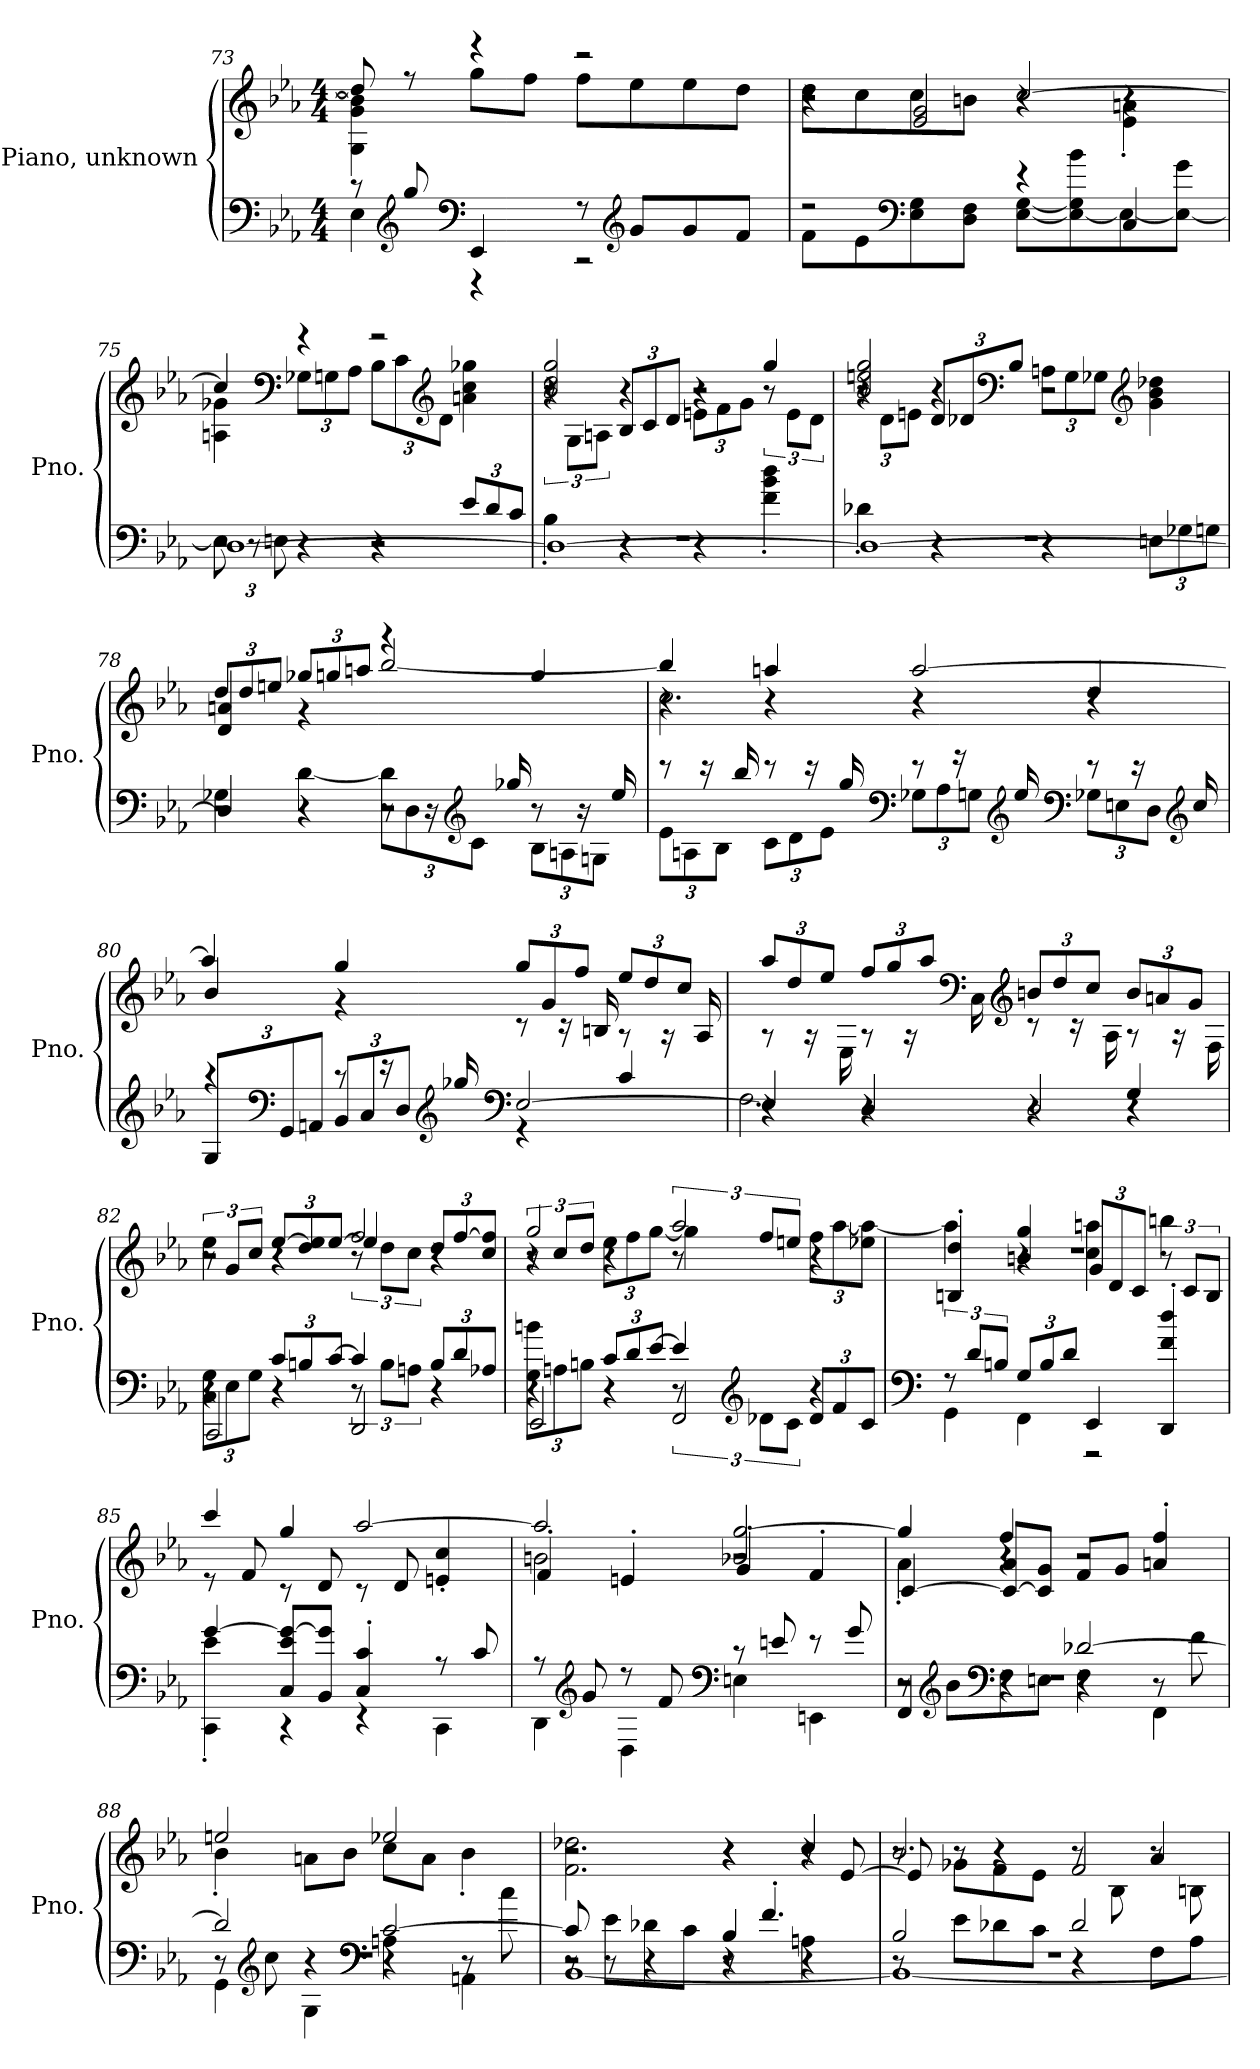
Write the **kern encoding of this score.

**kern	**kern
*part1	*part1
*staff2	*staff1
*I"Piano, unknown	*
*I'Pno.	*
*clefF4	*clefG2
*k[b-e-a-]	*k[b-e-a-]
*M4/4	*M4/4
=73	=73
*^	*^
8r	4E-\	8dd/]	4G\ 4g\ 4b-\]
*clefG2	*	*	*
8gg/	.	8r	.
*clefF4	*	*	*
4EE-/	4r	4r	8gg\L
.	.	.	8ff\J
8r	2r	2r	8ff\L
*clefG2	*	*	*
8g/L	.	.	8ee-\
8g/	.	.	8ee-\
8f/J	.	.	8dd\J
!!LO:LB:g=z
=74	=74	=74	=74
*	*	*	*^
2r	8f\L	2r	8dd\L	4r
.	8e-\	.	8cc\	.
*clefF4	*	*	*	*
.	8E-\ 8G\	.	8cc\	2e-/ 2g/
.	8D\ 8F\J	.	8bn\J	.
4r	[8E-\ [8G\L	[2cc/	4r	.
.	8E-\_ 8G\] 8b-\	.	.	.
4C/	8E-\_	.	4e-\' 4an\'	4r
.	8E-\_ 8g\J	.	.	.
*	*	*	*v	*v
=75	=75	=75	=75
*	*^	*	*
2r	12E-\]	[1D	4cc/]	4An\ 4g-X\
.	12r	.	.	.
.	12En\	.	.	.
*	*	*	*clefF4	*
*	*	*	*	*Xbrackettup
.	4r	.	4r	12G-X\L
.	.	.	.	12Gn\
.	.	.	.	12A\J
4r	2r	.	2r	12B-\L
.	.	.	.	12c\
*	*	*	*clefG2	*
.	.	.	.	12d\J
*Xbrackettup	*	*	*	*
12e-/L	.	.	.	4an\ 4cc\ 4gg-X\
12d/	.	.	.	.
12c/J	.	.	.	.
!!LO:LB:g=z
=76	=76	=76	=76	=76
*	*	*	*	*brackettup
*	*	*	*	*^
1r	4B-'\	1D_	2b-/ 2dd/ 2gg/	12r	4r
.	.	.	.	12G\L	.
.	.	.	.	12An\J	.
*	*	*	*	*	*Xbrackettup
.	4r	.	.	4r	12B-/L
.	.	.	.	.	12c/
.	.	.	.	.	12d/J
.	4r	.	4r	12en\L	2r
.	.	.	.	12f\	.
.	.	.	.	12g\J	.
*	*	*	*	*brackettup	*
.	4f\' 4b-\' 4dd\'	.	4gg/	12r	.
.	.	.	.	12e\L	.
.	.	.	.	12d\J	.
=77	=77	=77	=77	=77	=77
1r	4d-X'\	1D_	2b-/ 2een/ 2gg/	12r	4r
.	.	.	.	12d\L	.
.	.	.	.	12en\J	.
*	*	*	*	*	*Xbrackettup
.	4r	.	.	4r	12d/L
.	.	.	.	.	12d-X/
*	*	*	*clefF4	*	*
.	.	.	.	.	12B-/J
.	4r	.	2r	12An\L	2r
.	.	.	.	12G\	.
.	.	.	.	12G-X\J	.
*	*	*	*clefG2	*	*
.	12En\L	.	.	4g\ 4b-\ 4dd-X\	.
.	12G-X\	.	.	.	.
.	12Gn\J	.	.	.	.
*	*	*	*	*v	*v
!!LO:LB:g=z
=78	=78	=78	=78	=78
2r	4G-X\	4D/]	12dd/L	4d/ 4an/
.	.	.	12dd/	.
.	.	.	12een/J	.
.	[4d\	4r	12gg-X/L	4r
.	.	.	12ggn/	.
.	.	.	12aan/J	.
8r	12d\L]	2r	4r	[2bb-/
.	12D\	.	.	.
16r	.	.	.	.
*clefG2	*	*	*	*
.	12c\J	.	.	.
16gg-X/	.	.	.	.
8r	12B-\L	.	4gg/	.
.	12An\	.	.	.
16r	.	.	.	.
.	12Gn\J	.	.	.
16ee-/	.	.	.	.
*	*v	*v	*	*
!!LO:LB:g=z
=79	=79	=79	=79
*	*	*	*^
8r	12e-\L	4r	2.cc\	4bb-/]
.	12An\	.	.	.
16r	.	.	.	.
.	12B-\J	.	.	.
16bb-/	.	.	.	.
8r	12c\L	4aan/	.	4r
.	12d\	.	.	.
16r	.	.	.	.
.	12e-\J	.	.	.
16gg/	.	.	.	.
*clefF4	*	*	*	*
8r	12G-X\L	4r	.	[2aa/
.	12A\	.	.	.
16r	.	.	.	.
.	12Gn\J	.	.	.
*clefG2	*	*	*	*
16ee-/	.	.	.	.
*clefF4	*	*	*	*
8r	12G-X\L	4dd/	4r	.
.	12En\	.	.	.
16r	.	.	.	.
.	12D\J	.	.	.
*clefG2	*	*	*	*
16cc/	.	.	.	.
*	*	*	*v	*v
!!LO:PB:g=z
=80	=80	=80	=80
4r	12G/L	4b-/	4aa/]
*clefF4	*	*	*
.	12GG/	.	.
.	12AAn/J	.	.
8r	12BB-/L	4gg/	4r
.	12C/	.	.
16r	.	.	.
.	12D/J	.	.
*clefG2	*	*	*
16gg-X/	.	.	.
*clefF4	*	*	*
[2E-/	4r	12gg/L	8r
.	.	12g/	.
.	.	.	16r
.	.	12ff/J	.
.	.	.	16Bn/
.	4c/	12ee-/L	8r
.	.	12dd/	.
.	.	.	16r
.	.	12cc/J	.
.	.	.	16A-/
!!LO:LB:g=z	!!
=81	=81	=81	=81
*	*^	*	*
4E-/]	2.F\	4r	12aa-/L	8r
.	.	.	12dd/	.
.	.	.	.	16r
.	.	.	12ee-/J	.
.	.	.	.	16E-\
4r	.	4D/	12ff/L	8r
.	.	.	12gg/	.
.	.	.	.	16r
.	.	.	12aa-/J	.
*	*	*	*clefF4	*
.	.	.	.	16C\
*	*	*	*clefG2	*
2D/	.	4r	12bn/L	8r
.	.	.	12dd/	.
.	.	.	.	16r
.	.	.	12cc/J	.
.	.	.	.	16A-\
.	4r	4G/	12b/L	8r
.	.	.	12an/	.
.	.	.	.	16r
.	.	.	12g/J	.
.	.	.	.	16F\
=82	=82	=82	=82	=82
*	*	*	*	*^
*	*	*	*	*	*brackettup
4r	12C\ 12G\L	2CC/	2r	4ee-\	12r
.	12E-\	.	.	.	12g/L
.	12G\J	.	.	.	12cc/J
*	*	*	*	*	*Xbrackettup
12c/L	4r	.	.	4r	[12ee-/L
12Bn/	.	.	.	.	12dd/ 12ee-/]
[12c/J	.	.	.	.	[12ee-/J
*	*brackettup	*	*	*brackettup	*
4c/]	12r	2DD/	2ff/	12r	4ee-/]
.	12B\L	.	.	12dd\L	.
.	12An\J	.	.	12cc\J	.
*Xbrackettup	*	*	*	*	*Xbrackettup
12B/L	4r	.	.	4r	12dd/L
12d/	.	.	.	.	[12ff/
12A-X/J	.	.	.	.	12cc/ 12ff/]J
!!LO:LB:g=z	!!	!!
=83	=83	=83	=83	=83	=83
*	*	*	*	*	*brackettup
4r	12G\ 12bn\L	2EE-/	2gg/	4r	12r
.	12An\	.	.	.	12cc/L
.	12Bn\J	.	.	.	12dd/J
*	*	*	*	*Xbrackettup	*
12c/L	4r	.	.	12ee-\L	4r
12d/	.	.	.	12ff\	.
[12e-/J	.	.	.	[12gg\J	.
*	*brackettup	*	*	*	*brackettup
4e-/]	12r	2FF/	2aa-/	4gg\]	12r
*clefG2	*	*	*	*	*
.	12d-X\L	.	.	.	12ff/L
.	12c\J	.	.	.	12een/J
*Xbrackettup	*	*	*	*Xbrackettup	*
12d-/L	4r	.	.	12ff\L	4r
12f/	.	.	.	[12aa-\	.
12c/J	.	.	.	12ee-X\ 12aa-\_J	.
*v	*v	*v	*	*	*
=84	=84	=84	=84
*clefF4	*	*	*
*brackettup	*	*	*
*^	*	*	*
12r	4GG\	1r	4aa-\]	4Bn/' 4dd/'
12d/L	.	.	.	.
12Bn/J	.	.	.	.
*Xbrackettup	*	*	*	*
12G/L	4FF\	.	4r	4bn/ 4gg/
12B/	.	.	.	.
12d/J	.	.	.	.
4EE-/	2r	.	4cc\ 4aan\	12g/L
.	.	.	.	12d/
.	.	.	.	12c/J
*	*	*	*	*brackettup
4DD/' 4f/' 4dd/'	.	.	4bbn\	12r
.	.	.	.	12c/L
.	.	.	.	12B/J
*	*	*	*v	*v
!!LO:LB:g=z
=85	=85	=85	=85
[4g/	4CC\' 4e-\'	4ccc/	8r
.	.	.	8f/
8C/ 8e-/ 8g/_L	4r	4gg/	8r
8BB-/ 8g/]J	.	.	8d/
4C/' 4c/'	4r	[2aa-/	8r
.	.	.	8d/
8r	4CC\	.	4en/' 4cc/'
8c/	.	.	.
=86	=86	=86	=86
*	*	*	*^
8r	4DD\	2aa-/]	2bn\	4f'/
*clefG2	*	*	*	*
8g/	.	.	.	.
8r	4D\	.	.	4en'/
8f/	.	.	.	.
*clefF4	*	*	*	*
8r	4En\	2b-X/ [2gg/	2r	4g'/
8en/	.	.	.	.
8r	4EEn\	.	.	4f'/
8g/	.	.	.	.
=87	=87	=87	=87	=87
*^	*^	*	*	*
1r	8r	4FF/	2r	4gg/]	4a-'\	[4c/
*clefG2	*	*	*	*	*	*
.	8b-\L	.	.	.	.	.
*clefF4	*	*	*	*	*	*
.	8F\	4r	.	4ff/	4r	8c/_ 8a-/L
.	8En\J	.	.	.	.	8c/] 8g/J
.	4F\	[2d-X/	4r	2r	2r	8f/L
.	.	.	.	.	.	8g/J
.	8r	.	4FF\	.	.	4an/' 4ff/'
.	8f\	.	.	.	.	.
*	*	*	*	*	*v	*v
!!LO:LB:g=z
=88	=88	=88	=88	=88	=88
1r	8r	2d-/]	4GG\	2een/	4b-'\
*clefG2	*	*	*	*	*
.	8cc\	.	.	.	.
.	4G\	.	4r	.	8an\L
.	.	.	.	.	8b-\J
*clefF4	*	*	*	*	*
.	4An\	[2c/	4r	2ee-X/	8cc\L
.	.	.	.	.	8a\J
.	8r	.	4AAn\	.	4b-'\
.	8cc\	.	.	.	.
=89	=89	=89	=89	=89	=89
*	*	*	*	*	*^
2r	8r	8c/]	[1BB-	2r	2.f\ 2.dd-X\	2r
.	8e-\L	8r	.	.	.	.
.	8d-X\	4r	.	.	.	.
.	8c\J	.	.	.	.	.
8r	4r	4B-/	.	4r	.	4r
4.f'/	.	.	.	.	.	.
.	4An\	4r	.	4cc/	4r	8r
.	.	.	.	.	.	[8e-/
=90	=90	=90	=90	=90	=90	=90
1r	8r	2B-/	1BB-_	2.b-/	8r	8e-/]
.	8e-\L	.	.	.	8g-X\L	8r
.	8d-X\	.	.	.	8f\	4r
.	8c\J	.	.	.	8e-\J	.
.	4r	2d-/	.	.	8r	2f/
.	.	.	.	.	8B-\	.
.	8F\L	.	.	4a-/	8r	.
.	8A-\J	.	.	.	8Bn\	.
*v	*v	*v	*v	*	*	*
*	*v	*v	*v
=	=
*-	*-
